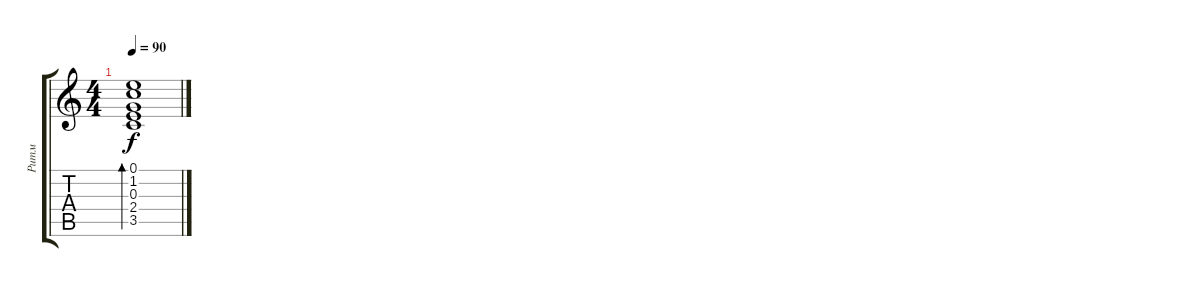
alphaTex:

\track ("Ритм" "Ритм") {instrument acousticguitarsteel}
\staff {score tabs}
\tuning (E4 B3 G3 D3 A2 E2) {hide}
\ts (4 4)
\tempo 90
\clef g2
\ks c
(0.1 1.2 0.3 2.4 3.5).1{bd 480 dy f}
